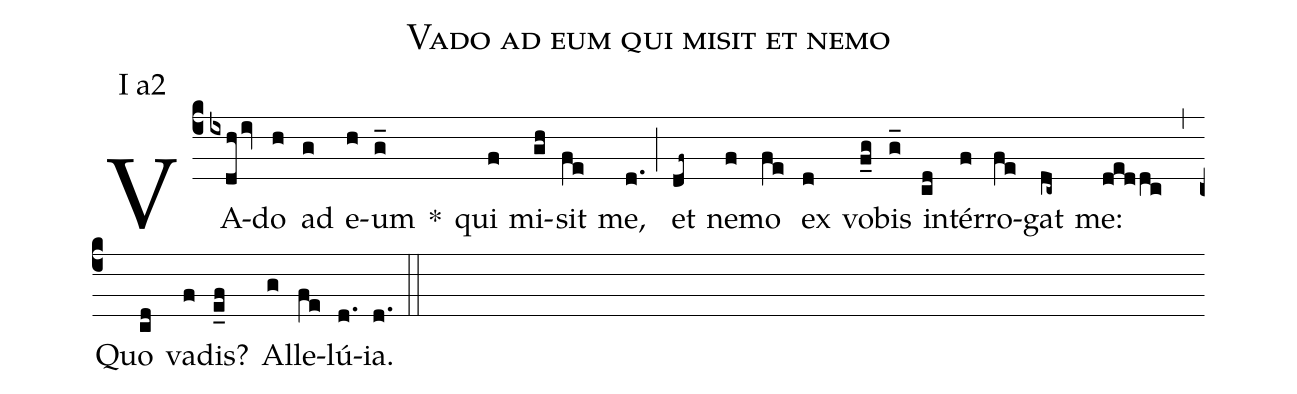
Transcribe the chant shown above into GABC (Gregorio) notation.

name: Vado ad eum qui misit et nemo;
annotation: I a2;
mode: 1;
%%
(c4)
VA(ixdh/iv)do(h) ad(g) e(h)um(g_) *()
qui(f) mi(gh)sit(fe) me,(d.) (;)
et(df~) ne(f)mo(fe) ex(d) vo(f_g)bis(g_) in(cd)tér(f)ro(fe)gat(dc~) me:(deddc) (,)
Quo(cd) va(f)dis?(e_f) Al(g)le(fe)lú(d.)ia.(d.) (::)
